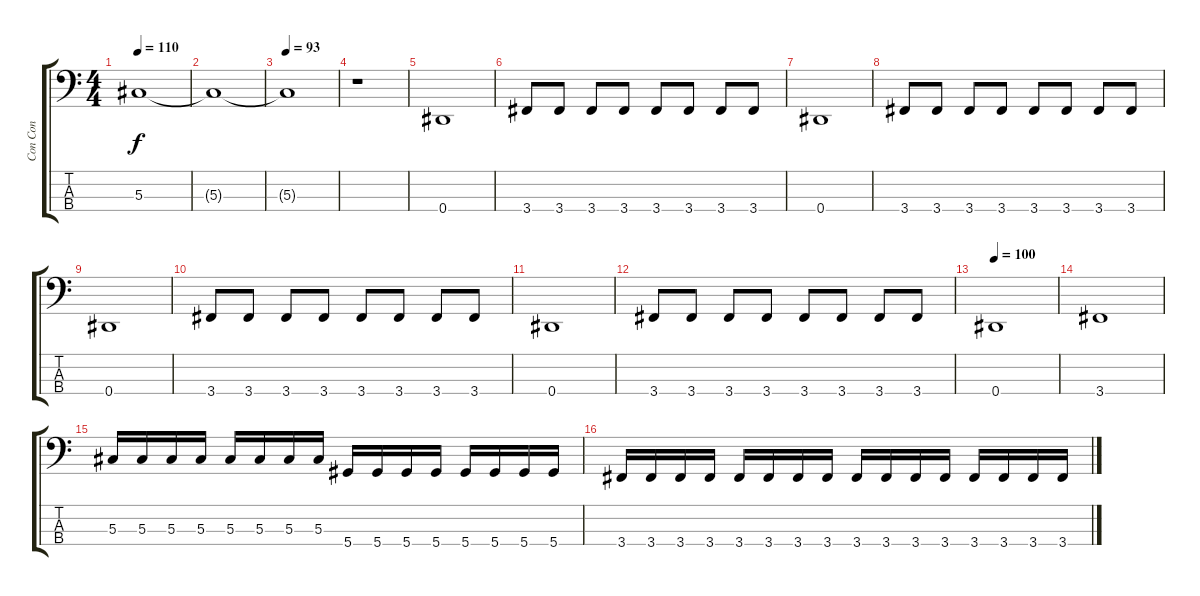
\track ("Con Con" "Con Con") {instrument electricbasspick}
\staff {score tabs}
\tuning (Gb2 Db2 Ab1 Eb1) {hide}
\ts (4 4)
\tempo 110
\clef f4
\ks c
5.3.1{dy f} |
5.3{t}.1 |
\tempo 93
5.3{t}.1 |
r.1 |
0.4.1 |
3.4.8 3.4.8 3.4.8 3.4.8 3.4.8 3.4.8 3.4.8 3.4.8 |
0.4.1 |
3.4.8 3.4.8 3.4.8 3.4.8 3.4.8 3.4.8 3.4.8 3.4.8 |
0.4.1 |
3.4.8 3.4.8 3.4.8 3.4.8 3.4.8 3.4.8 3.4.8 3.4.8 |
0.4.1 |
3.4.8 3.4.8 3.4.8 3.4.8 3.4.8 3.4.8 3.4.8 3.4.8 |
\tempo 100
0.4.1 |
3.4.1 |
5.3.16 5.3.16 5.3.16 5.3.16 5.3.16 5.3.16 5.3.16 5.3.16 5.4.16 5.4.16 5.4.16 5.4.16 5.4.16 5.4.16 5.4.16 5.4.16 |
3.4.16 3.4.16 3.4.16 3.4.16 3.4.16 3.4.16 3.4.16 3.4.16 3.4.16 3.4.16 3.4.16 3.4.16 3.4.16 3.4.16 3.4.16 3.4.16
